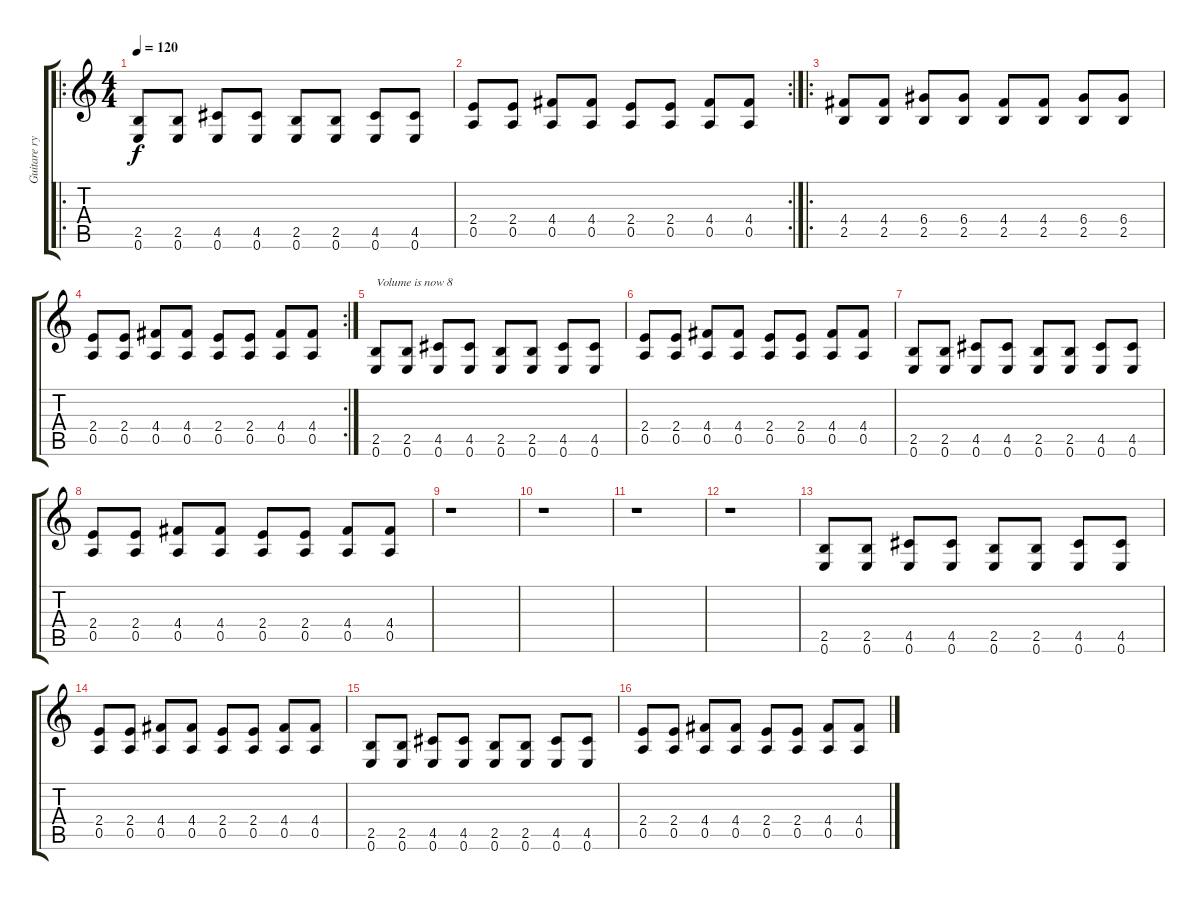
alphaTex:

\track ("Guitare rythmique" "Guitare ry") {instrument electricguitarclean}
\staff {score tabs}
\tuning (E4 B3 G3 D3 A2 E2) {hide}
\ro
\ts (4 4)
\tempo 120
\clef g2
\ks c
(2.5 0.6).8{dy f instrument electricguitarclean} (2.5 0.6).8 (4.5 0.6).8 (4.5 0.6).8 (2.5 0.6).8 (2.5 0.6).8 (4.5 0.6).8 (4.5 0.6).8 |
\rc 2
(2.4 0.5).8 (2.4 0.5).8 (4.4 0.5).8 (4.4 0.5).8 (2.4 0.5).8 (2.4 0.5).8 (4.4 0.5).8 (4.4 0.5).8 |
\ro
(4.4 2.5).8 (4.4 2.5).8 (6.4 2.5).8 (6.4 2.5).8 (4.4 2.5).8 (4.4 2.5).8 (6.4 2.5).8 (6.4 2.5).8 |
\rc 2
(2.4 0.5).8 (2.4 0.5).8 (4.4 0.5).8 (4.4 0.5).8 (2.4 0.5).8 (2.4 0.5).8 (4.4 0.5).8 (4.4 0.5).8 |
(2.5 0.6).8{txt "Volume is now 8" volume 8} (2.5 0.6).8 (4.5 0.6).8 (4.5 0.6).8 (2.5 0.6).8 (2.5 0.6).8 (4.5 0.6).8 (4.5 0.6).8 |
(2.4 0.5).8 (2.4 0.5).8 (4.4 0.5).8 (4.4 0.5).8 (2.4 0.5).8 (2.4 0.5).8 (4.4 0.5).8 (4.4 0.5).8 |
(2.5 0.6).8 (2.5 0.6).8 (4.5 0.6).8 (4.5 0.6).8 (2.5 0.6).8 (2.5 0.6).8 (4.5 0.6).8 (4.5 0.6).8 |
(2.4 0.5).8 (2.4 0.5).8 (4.4 0.5).8 (4.4 0.5).8 (2.4 0.5).8 (2.4 0.5).8 (4.4 0.5).8 (4.4 0.5).8 |
r.1 |
r.1 |
r.1 |
r.1 |
(2.5 0.6).8 (2.5 0.6).8 (4.5 0.6).8 (4.5 0.6).8 (2.5 0.6).8 (2.5 0.6).8 (4.5 0.6).8 (4.5 0.6).8 |
(2.4 0.5).8 (2.4 0.5).8 (4.4 0.5).8 (4.4 0.5).8 (2.4 0.5).8 (2.4 0.5).8 (4.4 0.5).8 (4.4 0.5).8 |
(2.5 0.6).8 (2.5 0.6).8 (4.5 0.6).8 (4.5 0.6).8 (2.5 0.6).8 (2.5 0.6).8 (4.5 0.6).8 (4.5 0.6).8 |
(2.4 0.5).8 (2.4 0.5).8 (4.4 0.5).8 (4.4 0.5).8 (2.4 0.5).8 (2.4 0.5).8 (4.4 0.5).8 (4.4 0.5).8
